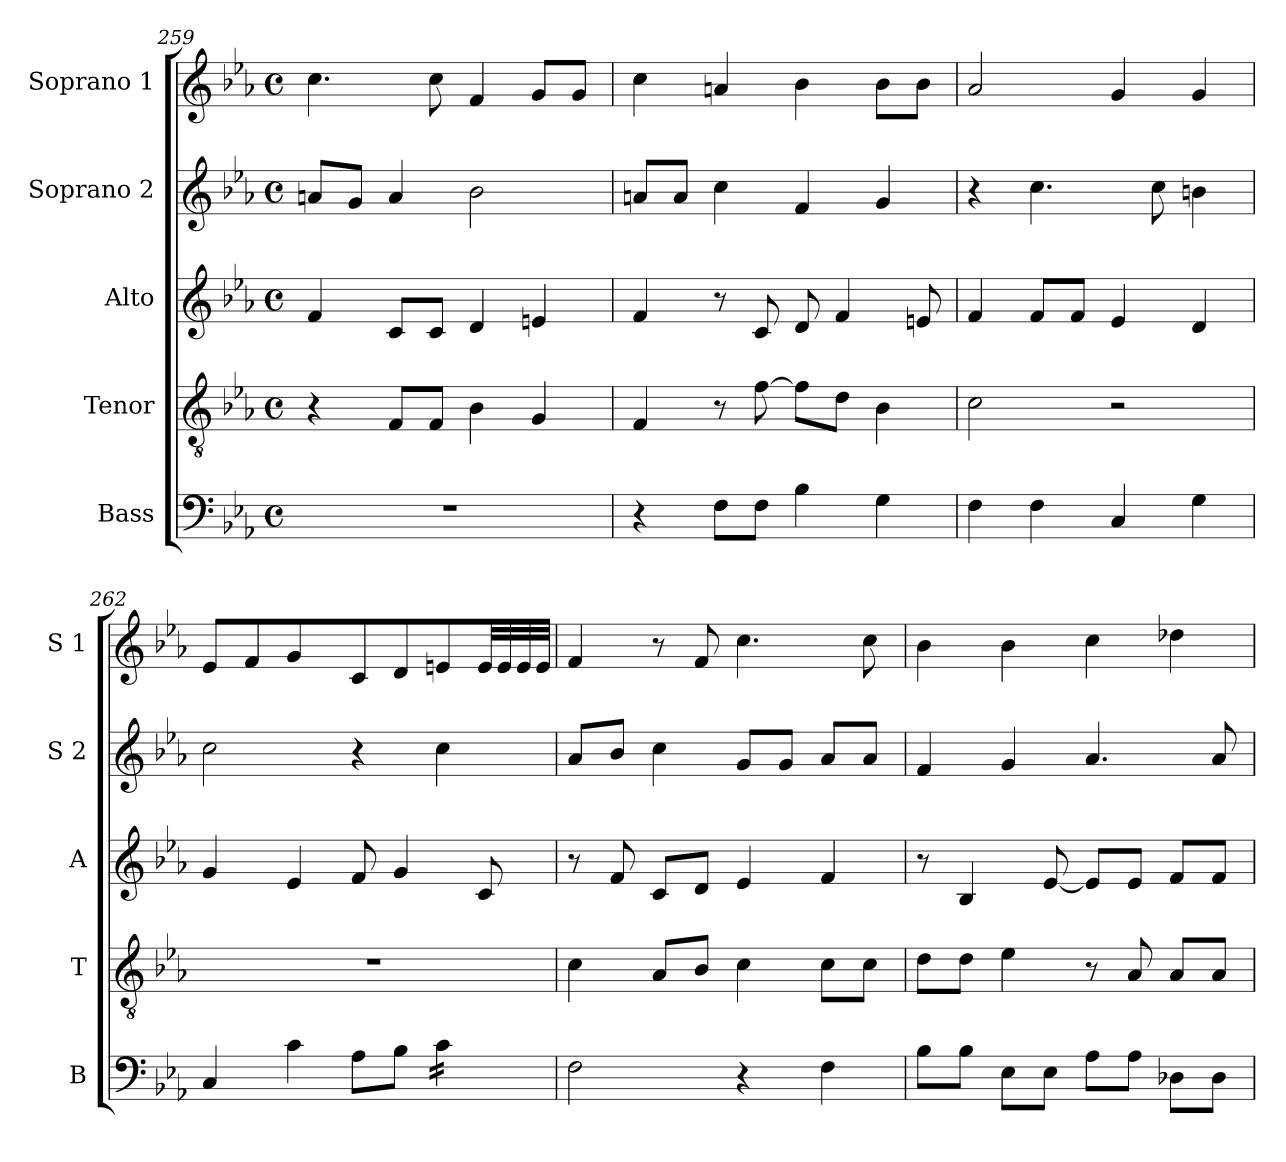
**kern	**kern	**kern	**kern	**kern
*part5	*part4	*part3	*part2	*part1
*staff5	*staff4	*staff3	*staff2	*staff1
*I"Bass	*I"Tenor	*I"Alto	*I"Soprano 2	*I"Soprano 1
*I'B	*I'T	*I'A	*I'S 2	*I'S 1
!!LO:LB:g=z
*clefF4	*clefGv2	*clefG2	*clefG2	*clefG2
*k[b-e-a-]	*k[b-e-a-]	*k[b-e-a-]	*k[b-e-a-]	*k[b-e-a-]
*E-:	*E-:	*E-:	*E-:	*E-:
*M4/4	*M4/4	*M4/4	*M4/4	*M4/4
*met(c)	*met(c)	*met(c)	*met(c)	*met(c)
=259	=259	=259	=259	=259
1r	4r	4f/	8an/L	4.cc\
.	.	.	8g/J	.
.	8F/L	8c/L	4a/	.
.	8F/J	8c/J	.	8cc\
.	4B-\	4d/	2b-\	4f/
.	4G/	4en/	.	8g/L
.	.	.	.	8g/J
=260	=260	=260	=260	=260
4r	4F/	4f/	8an/L	4cc\
.	.	.	8a/J	.
8F\L	8r	8r	4cc\	4an/
8F\J	[>8f\	8c/	.	.
4B-\	8f\L]	8d/	4f/	4b-\
.	8d\J	4f/	.	.
4G\	4B-\	.	4g/	8b-\L
.	.	8en/	.	8b-\J
=261	=261	=261	=261	=261
4F\	2c\	4f/	4r	2a-/
4F\	.	8f/L	4.cc\	.
.	.	8f/J	.	.
4C/	2r	4e-/	.	4g/
.	.	.	8cc\	.
4G\	.	4d/	4bn\	4g/
=262	=262	=262	=262	=262
4C/	1r	4g/	2cc\	8e-/L
.	.	.	.	8f/J
4c\	.	4e-/	.	4g/
8A-\L	.	8f/	4r	8c/L
8B-\J	.	4g/	.	8d/J
*tremolo	*	*	*	*
16c\LL	.	.	4cc\	8en/L
16c\	.	.	.	.
*	*	*	*	*tremolo
16c\	.	8c/	.	32e/
.	.	.	.	32e/
16c\JJ	.	.	.	32e/
*Xtremolo	*	*	*	*
.	.	.	.	32e/JJJ
*	*	*	*	*Xtremolo
!!LO:LB:g=z
=263	=263	=263	=263	=263
2F\	4c\	8r	8a-/L	4f/
.	.	8f/	8b-/J	.
.	8A-/L	8c/L	4cc\	8r
.	8B-/J	8d/J	.	8f/
4r	4c\	4e-/	8g/L	4.cc\
.	.	.	8g/J	.
4F\	8c\L	4f/	8a-/L	.
.	8c\J	.	8a-/J	8cc\
=264	=264	=264	=264	=264
8B-\L	8d\L	8r	4f/	4b-\
8B-\J	8d\J	4B-/	.	.
8E-\L	4e-\	.	4g/	4b-\
8E-\J	.	[<8e-/	.	.
8A-\L	8r	8e-/L]	4.a-/	4cc\
8A-\J	8A-/	8e-/J	.	.
8D-X\L	8A-/L	8f/L	.	4dd-X\
8D-\J	8A-/J	8f/J	8a-/	.
=	=	=	=	=
*-	*-	*-	*-	*-
